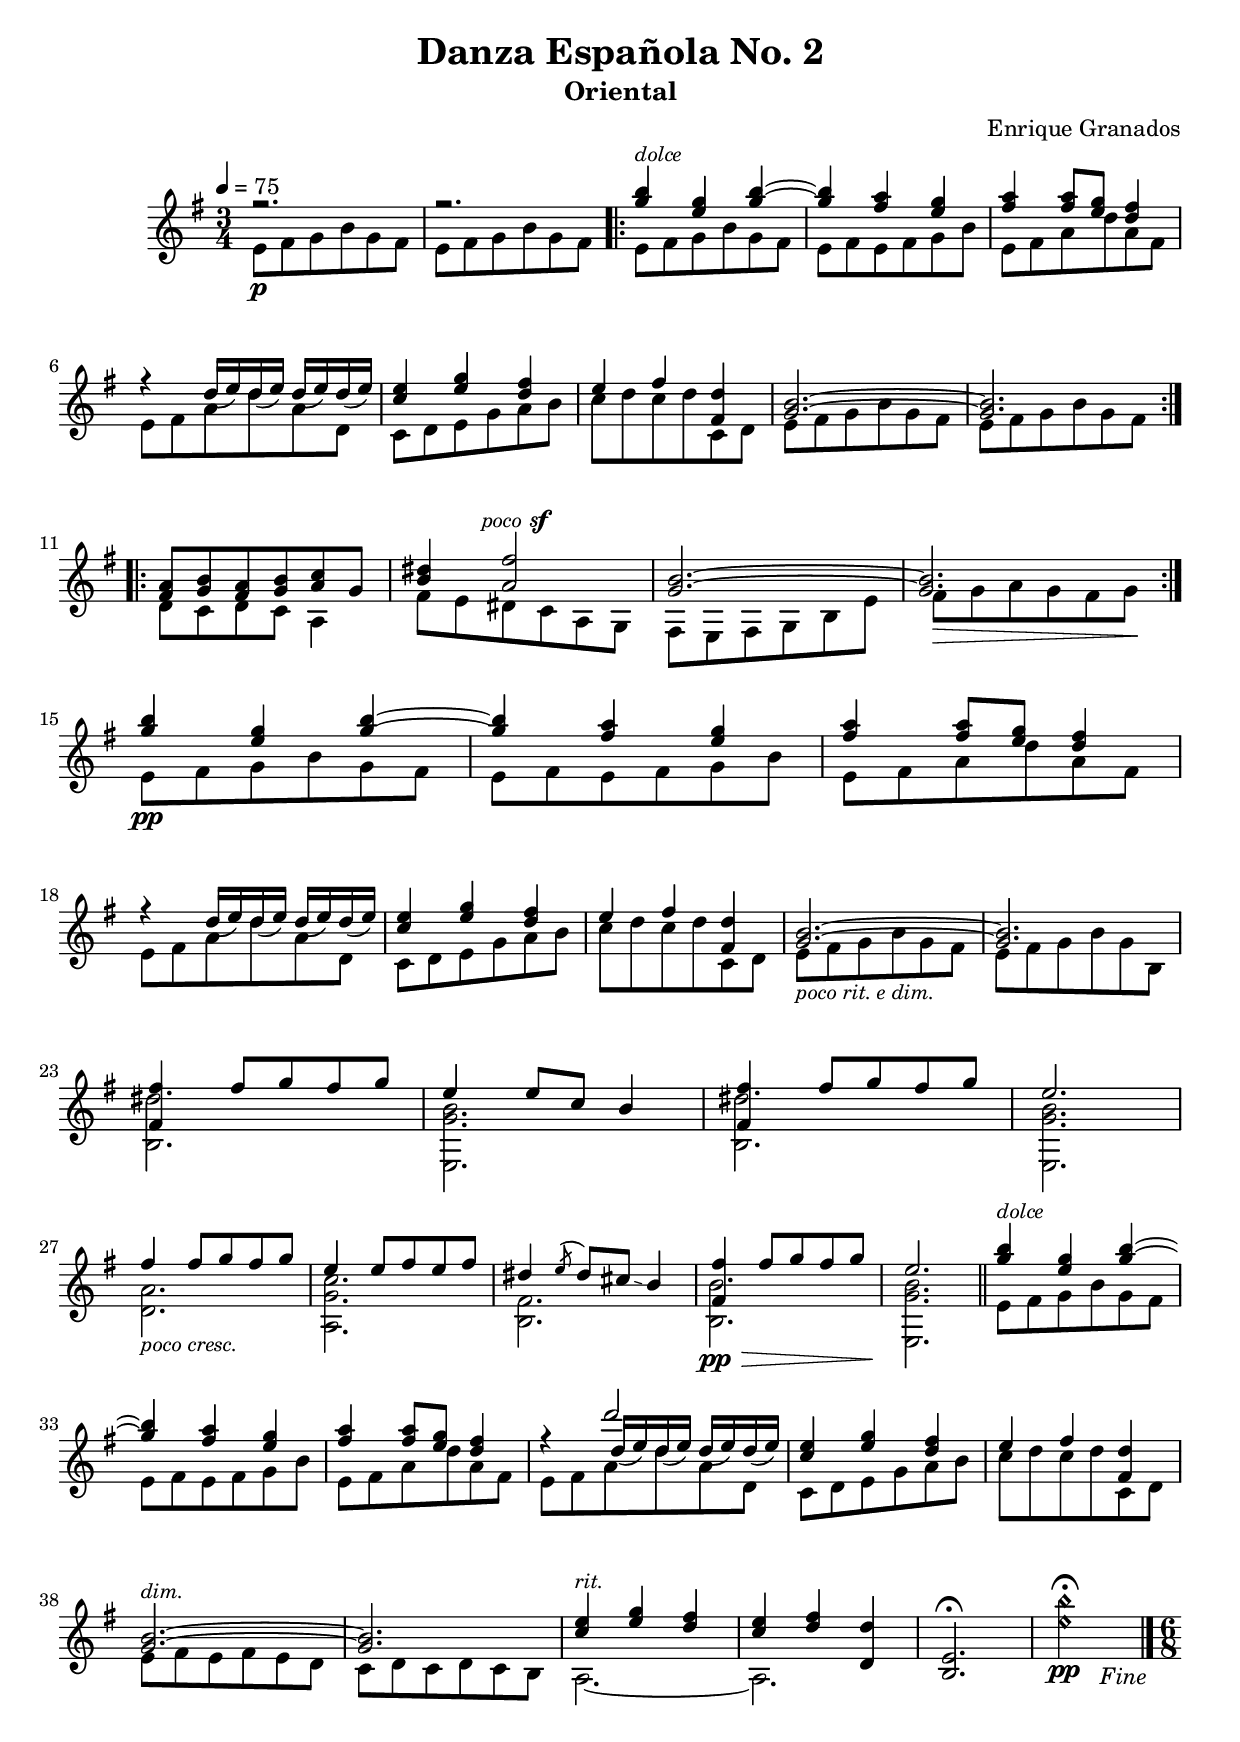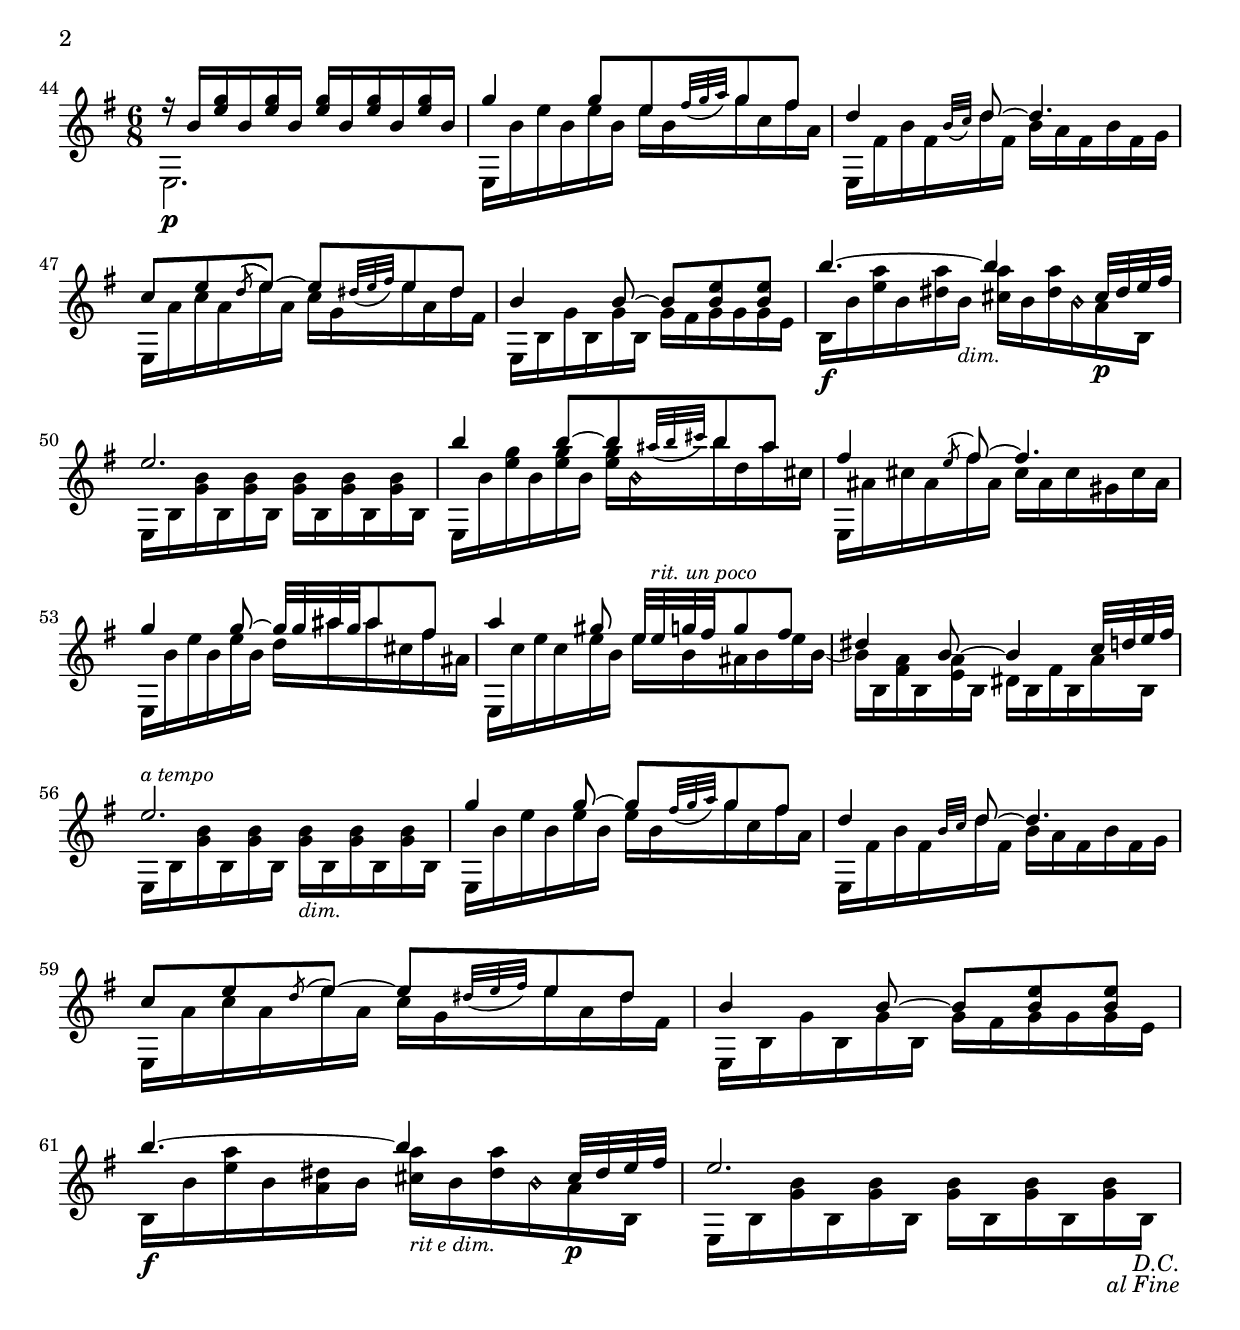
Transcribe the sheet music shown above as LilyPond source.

\header {
  title = "Danza Española No. 2"
  subtitle = "Oriental"
  composer = "Enrique Granados"
}

\include "utils/textstyle.ly"

\version "2.24.1"
\score {
  \new Staff <<
    \new Voice = "melody" {
      \voiceOne
      \relative {
        \tempo 4 = 75
        \time 3/4
        \key e \minor
        \clef treble
        \repeat segno 2 {
          r2.
          r2.
          \repeat volta 2 {
            <g'' b>4^\textstyle "dolce" <e g> <g b>~
            4 <fis a> <e g>
            <fis a> <fis a>8 <e g> <fis d>4 \break
            r4 \repeat unfold 4 { d16_( e) }
            <c e>4 <e g> <d fis>
            e fis <fis, d'>
            <g b>2.~
            2.
          } \break
          \repeat volta 2 {
            <fis a>8 <g b> <fis a> <g b> <a c>8 g
            <b dis>4 <a fis'>2^\textstyle \markup { \center-align "poco" \dynamic sf }
            <g b>2.~
            2.
          } \break
          <g' b>4 <e g> <g b>~
          4 <fis a> <e g>
          <fis a> <fis a>8 <e g> <fis d>4 \break
          r4 \repeat unfold 4 { d16_( e) }
          <c e>4 <e g> <d fis>
          e fis <fis, d'>
          <g b>2.~
          2. \break
          <fis fis'>4 fis'8 g fis g
          e4 e8 c b4
          <fis fis'>4 fis'8 g fis g
          e2. \break
          fis4 fis8 g fis g
          e4 e8 fis e fis
          dis4 \acciaccatura e8 dis cis\glissando b4
          <fis fis'> fis'8 g fis g
          e2.
          \section
          <g b>4^\textstyle "dolce" <e g> <g b>~ \break
          4 <fis a> <e g>
          <fis a> <fis a>8 <e g> <fis d>4 
          % measure 35
          << 
            { \voiceOne s4 d'2 } 
            \new Voice { \voiceThree r4 \repeat unfold 4 { d,16_( e) } } 
          >> 
          %\oneVoice
          % end measure 35
          <c e>4 <e g> <d fis>
          e fis <fis, d'>
          <g b>2.~^\textstyle "dim."
          2.
          <c e>4^\textstyle "rit." <e g> <fis\glissando d>
          <c e> <d fis\glissando> <d, d'>
          <e b>2.\fermata
          s2.
          \fine \break
          \time 6/8
          %\tempo 4 = 35
          r16 b' <e g> b <e g> b <e g> b <e g> b <e g> b
          g'4 g8[ e \grace { fis32_( g a) } g8 fis]
          d4 \grace { b32_( c) } d8~ 4. \break
          c8 e \acciaccatura d( e)~ 8[ \grace { dis32_( e fis) } e8 dis]
          b4 b8~ 8 <b e> <b e>
          b'4.~ 4 cis,32 dis e fis
          e2. % meas. 50
          b'4 b8~ [8 \grace { ais32_( b cis) } b8 ais]
          fis4 \acciaccatura e8 fis8~ 4.
          g4 g8~ 32 g ais g ais8 fis
          a4 gis8 e32 e^\textstyle "rit. un poco" g fis g8 fis
          dis4 b8~ 4 c32 d e fis
          e2.^\textstyle "a tempo"
          g4 g8~ 8[ \grace { fis32_( g a) } g8 fis] % meas. 57
          d4 \grace { b32 c } d8~ 4.\break
          c8 e \acciaccatura d e~ 8[ \grace { dis32_( e fis) } e8 dis]
          b4 b8~ 8 <b e> <b e> \break
          b'4.~ 4 cis,32 dis e fis
          e2.
        }
      }
    }
    \new Voice = "accompaniment" {
      \voiceTwo
      \relative {
        %\repeat segno 2 {
          e'8\p fis g b g fis
          e fis g b g fis
          %\repeat volta 2 {
            e fis g b g fis
            e fis e fis g b
            e, fis a d a fis
            e fis a d a d,
            c d e g a b
            c d c d c, d
            e fis g b g fis
            e fis g b g fis
          %}
          %\repeat volta 2 {
            d c d c a4
            fis'8 e dis c a g
            fis e fis g b e
            fis\> g a g fis g\!
          %}
          e\pp fis g b g fis
          e fis e fis g b
          e, fis a d a fis
          e fis a d a d,
          c d e g a b
          c d c d c, d
          e-\textstyle "poco rit. e dim." fis g b g fis
          e fis g b g b, 
          <b dis'>2.
          <e, g' b>2.
          <b' dis'>2.
          <e, g' b>2.
          <d' a'>2.-\textstyle "poco cresc."
          <a g' c>2.
          <b fis'>2.
          <b b'>2.\>\pp
          <e, g' b>2.\!
          %\section
          e'8 fis g b g fis
          e fis e fis g b
          e, fis a d a fis
          % measure 35
          e fis a d a d,
          % end measure 35
          c d e g a b
          c d c d c, d
          e fis e fis e d
          c d c d c b
          a2.~
          2.
          s2.
          <e''\harmonic b'\harmonic>2.^\fermata \pp
          %\time 6/8
          %\tempo 4 = 35
          e,,2.\p
          e16 b'' e b e b e b g' c, fis a,
          e, fis' b fis d' fis, b a fis b fis g
          e, a' c a e' a, c g e' a, dis fis,
          e, b' g' b, g' b, g' fis g g g e
          b\f b' <e a> b <dis a'> b_\textstyle "dim." <cis a'> b <dis a'> b\harmonic a\p b,
          e, b' <g' b> b, <g' b> b, <g' b> b, <g' b> b, <g' b> b, % meas. 50
          e, b'' <e g> b <e g> b <e g> b\harmonic b' d, ais' cis,
          e,, ais' cis ais fis' ais, cis ais cis gis cis ais
          e, b'' e b e b d ais' ais cis, fis ais,
          e, c'' e c e b e b ais b e b~
          16 b, <fis' a> b, <e a> b dis b fis' b, a' b,
          e, b' <g' b> b, <g' b> b, <g' b>_\textstyle "dim." b, <g' b> b, <g' b> b,
          e, b'' e b e b e b g' c, fis a, % meas. 57
          e, fis' b fis d' fis, b a fis b fis g
          e, a' c a e' a, c g e' a, dis fis,
          e, b' g' b, g' b, g' fis g g g e
          b\f b' <e a> b <dis a> b <cis a'>_\textstyle "rit e dim." b <dis a'> b\harmonic a\p b,
          e, b' <g' b> b, <g' b> b, <g' b> b, <g' b> b, <g' b> b,
        %}
      }
    }
  >>
}
